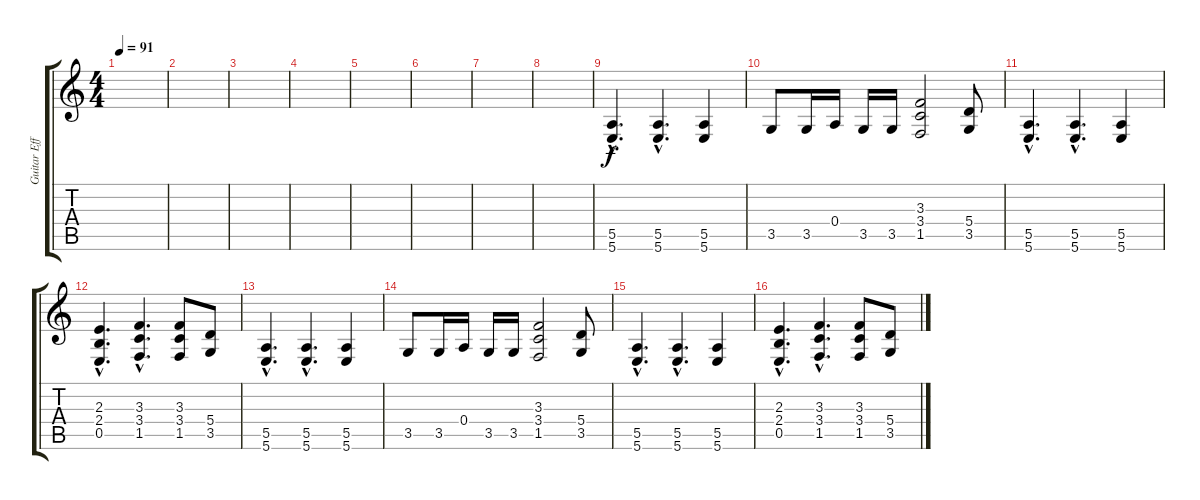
\track ("Guitar Effect" "Guitar Eff") {instrument distortionguitar}
\staff {score tabs}
\tuning (B3 Gb3 D3 A2 E2 B1) {hide}
\ts (4 4)
\tempo 91
\clef g2
\ks c
|
|
|
|
|
|
|
|
(5.5{hac} 5.6{hac}).4{d} (5.5{hac} 5.6{hac}).4{d} (5.5 5.6).4 |
3.5.8 3.5.16 0.4.16 3.5.16 3.5.16 (3.3 3.4 1.5).2 (5.4 3.5).8 |
(5.5{hac} 5.6{hac}).4{d} (5.5{hac} 5.6{hac}).4{d} (5.5 5.6).4 |
(2.3{hac} 2.4{hac} 0.5{hac}).4{d} (3.3{hac} 3.4{hac} 1.5{hac}).4{d} (3.3 3.4 1.5).8 (5.4 3.5).8 |
(5.5{hac} 5.6{hac}).4{d} (5.5{hac} 5.6{hac}).4{d} (5.5 5.6).4 |
3.5.8 3.5.16 0.4.16 3.5.16 3.5.16 (3.3 3.4 1.5).2 (5.4 3.5).8 |
(5.5{hac} 5.6{hac}).4{d} (5.5{hac} 5.6{hac}).4{d} (5.5 5.6).4 |
(2.3{hac} 2.4{hac} 0.5{hac}).4{d} (3.3{hac} 3.4{hac} 1.5{hac}).4{d} (3.3 3.4 1.5).8 (5.4 3.5).8
